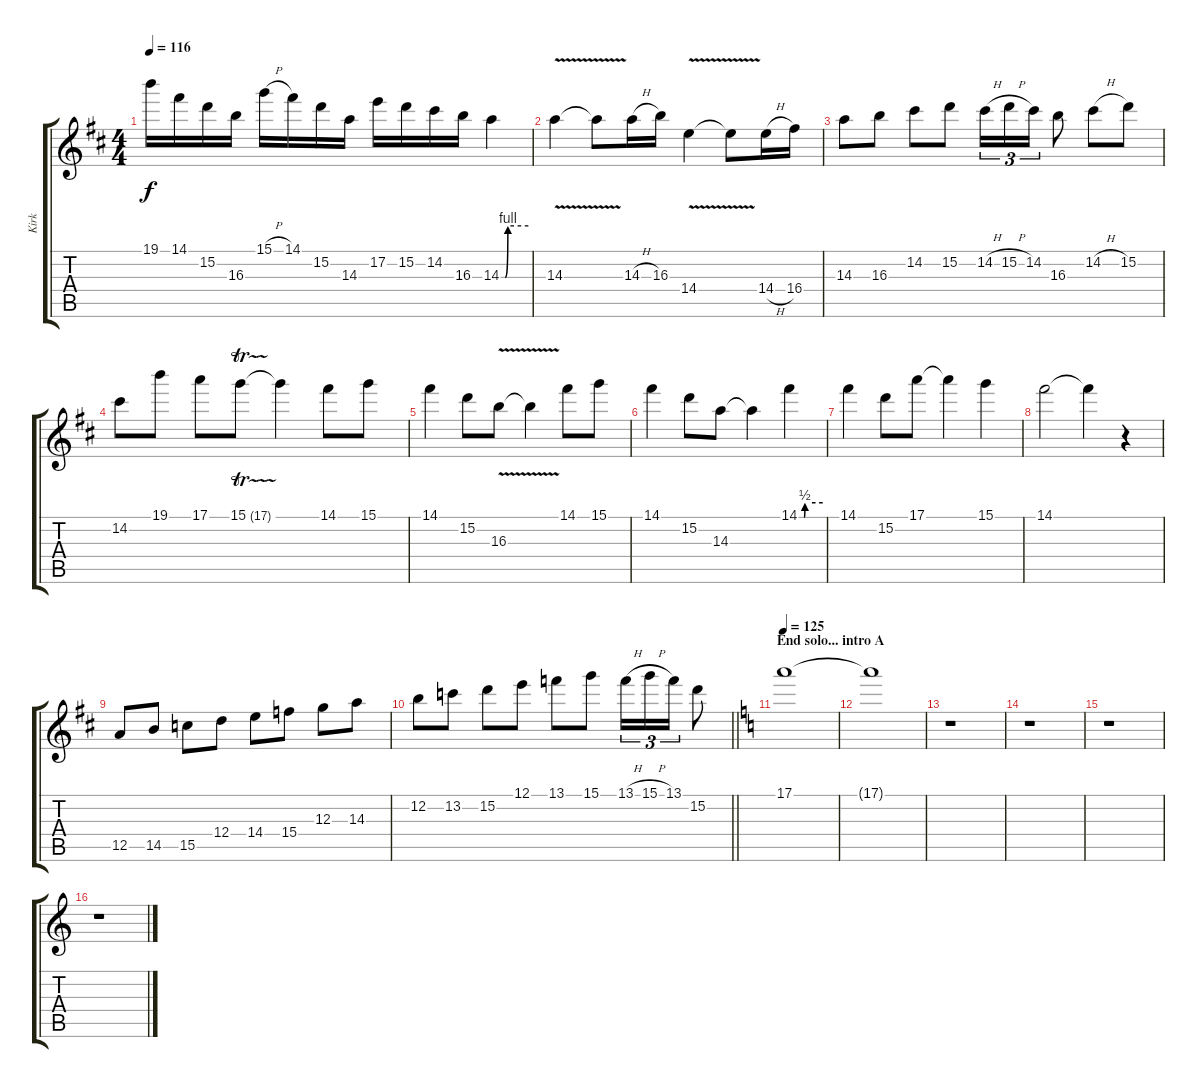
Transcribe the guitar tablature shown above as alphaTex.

\track ("Kirk" "Kirk") {instrument distortionguitar}
\staff {score tabs}
\tuning (E4 B3 G3 D3 A2 E2) {hide}
\ts (4 4)
\tempo 116
\clef g2
\ks bminor
19.1.16{dy f} 14.1.16 15.2.16 16.3.16 15.1{h}.16 14.1.16 15.2.16 14.3.16 17.2.16 15.2.16 14.2.16 16.3.16 14.3{be (custom 0 0 5 0 9 0 15 4 60 4)}.4 |
14.3{v}.4 14.3{t}.8 14.3{h}.16 16.3.16 14.4{v}.4 14.4{t}.8 14.4{h}.16 16.4.16 |
14.3.8 16.3.8 14.2.8 15.2.8 14.2{h}.16{tu (3 2)} 15.2{h}.16{tu (3 2)} 14.2.16{tu (3 2)} 16.3.8 14.2{h}.8 15.2.8 |
14.2.8 19.1.8 17.1.8 15.1{tr (17 32)}.8 15.1{t}.4 14.1.8 15.1.8 |
14.1.4 15.2.8 16.3{v}.8 16.3{t}.4 14.1.8 15.1.8 |
14.1.4 15.2.8 14.3.8 14.3{t}.4 14.1{be (custom 0 0 10 0 13 0 15 2 60 2)}.4 |
14.1.4 15.2.8 17.1.8 17.1{t}.4 15.1.4 |
14.1.2 14.1{t}.4 r.4 |
12.5.8 14.5.8 15.5.8 12.4.8 14.4.8 15.4.8 12.3.8 14.3.8 |
\barLineRight lightlight
12.2.8 13.2.8 15.2.8 12.1.8 13.1.8 15.1.8 13.1{h}.16{tu (3 2)} 15.1{h}.16{tu (3 2)} 13.1.16{tu (3 2)} 15.2.8 |
\section ("" "End solo... intro A")
\tempo 125
\ks aminor
17.1.1 |
17.1{t}.1 |
r.1 |
r.1 |
r.1 |
r.1
